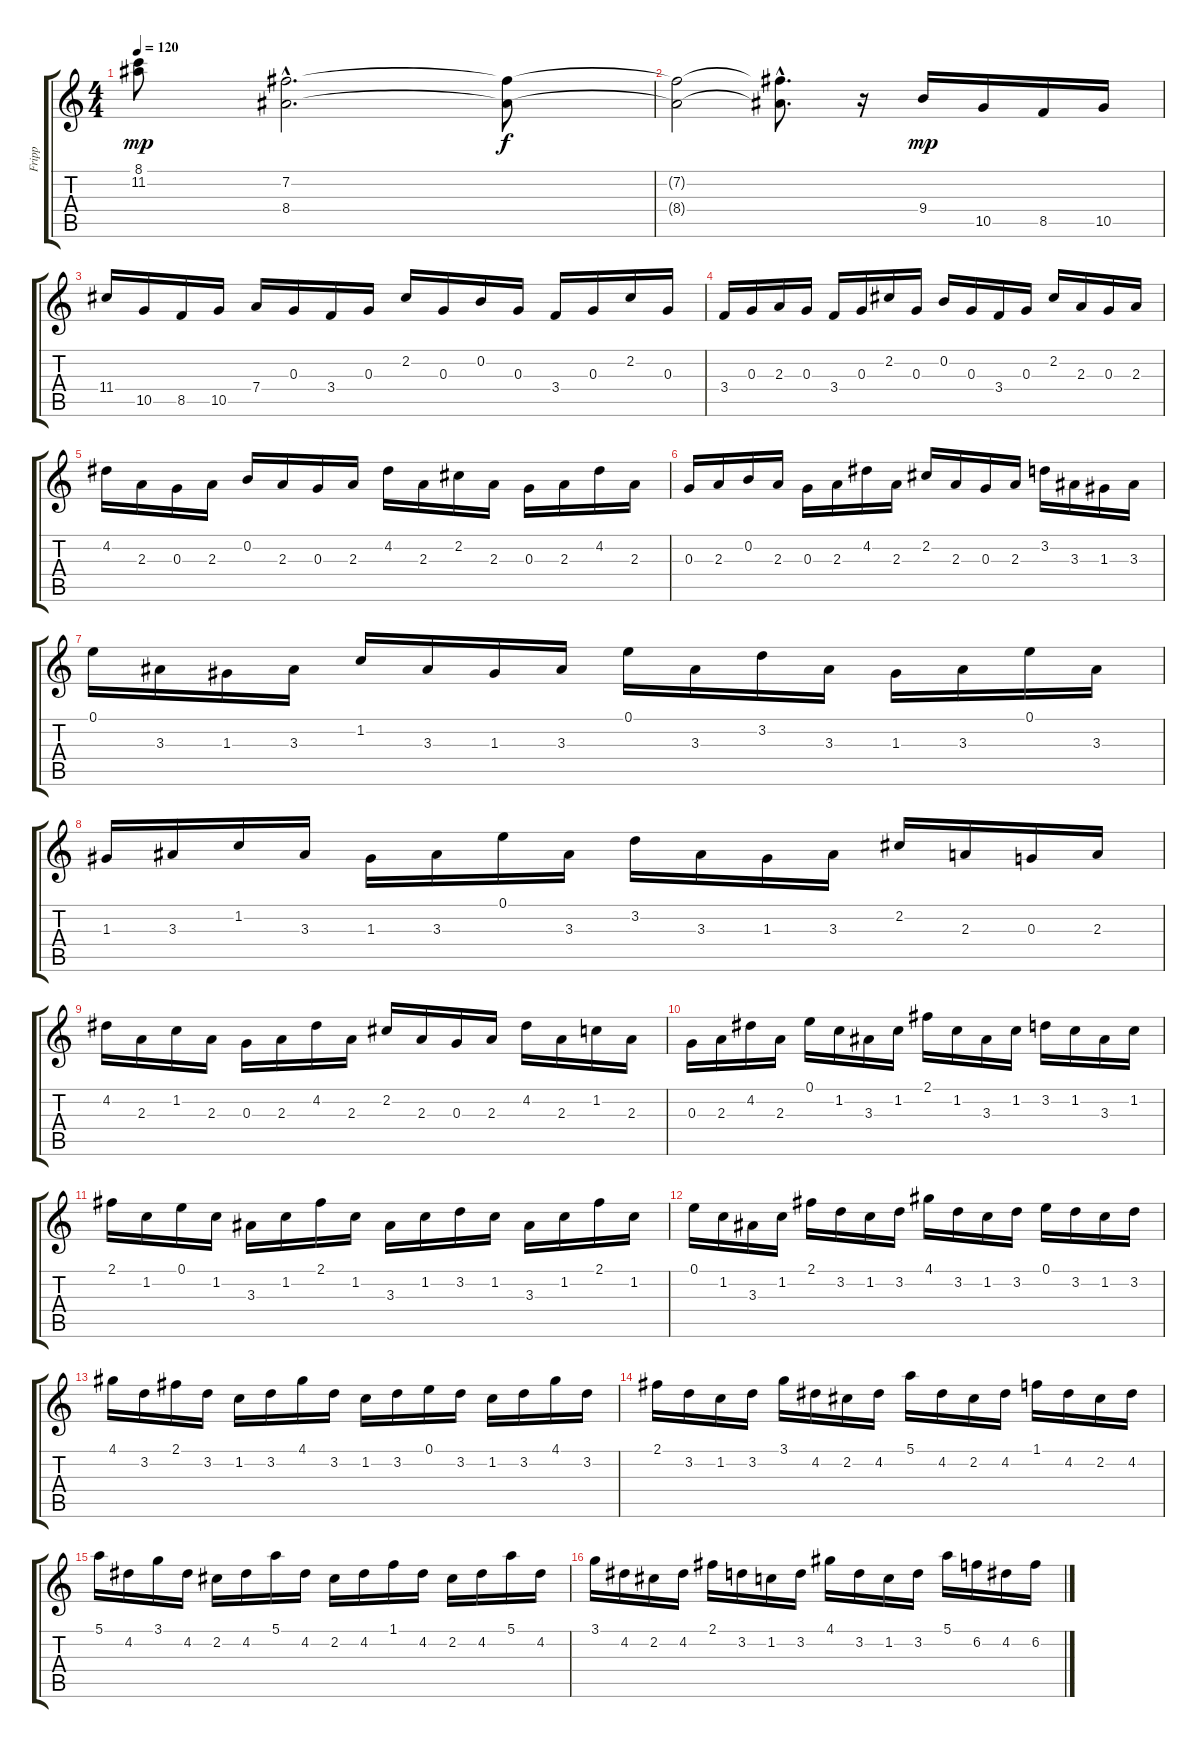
\track ("Fripp" "Fripp") {instrument acousticguitarnylon}
\staff {score tabs}
\tuning (E4 B3 G3 D3 A2 E2) {hide}
\ts (4 4)
\tempo 120
\clef g2
\ks c
(8.1 11.2).8{dy mp} (7.2{hac} 8.4{hac}).2{d} (7.2{t} 8.4{t}).8{dy f} |
(7.2{t} 8.4{t}).2 (7.2{hac t} 8.4{hac t}).8{d} r.16 9.4.16{dy mp} 10.5.16 8.5.16 10.5.16 |
11.4.16 10.5.16 8.5.16 10.5.16 7.4.16 0.3.16 3.4.16 0.3.16 2.2.16 0.3.16 0.2.16 0.3.16 3.4.16 0.3.16 2.2.16 0.3.16 |
3.4.16 0.3.16 2.3.16 0.3.16 3.4.16 0.3.16 2.2.16 0.3.16 0.2.16 0.3.16 3.4.16 0.3.16 2.2.16 2.3.16 0.3.16 2.3.16 |
4.2.16 2.3.16 0.3.16 2.3.16 0.2.16 2.3.16 0.3.16 2.3.16 4.2.16 2.3.16 2.2.16 2.3.16 0.3.16 2.3.16 4.2.16 2.3.16 |
0.3.16 2.3.16 0.2.16 2.3.16 0.3.16 2.3.16 4.2.16 2.3.16 2.2.16 2.3.16 0.3.16 2.3.16 3.2.16 3.3.16 1.3.16 3.3.16 |
0.1.16 3.3.16 1.3.16 3.3.16 1.2.16 3.3.16 1.3.16 3.3.16 0.1.16 3.3.16 3.2.16 3.3.16 1.3.16 3.3.16 0.1.16 3.3.16 |
1.3.16 3.3.16 1.2.16 3.3.16 1.3.16 3.3.16 0.1.16 3.3.16 3.2.16 3.3.16 1.3.16 3.3.16 2.2.16 2.3.16 0.3.16 2.3.16 |
4.2.16 2.3.16 1.2.16 2.3.16 0.3.16 2.3.16 4.2.16 2.3.16 2.2.16 2.3.16 0.3.16 2.3.16 4.2.16 2.3.16 1.2.16 2.3.16 |
0.3.16 2.3.16 4.2.16 2.3.16 0.1.16 1.2.16 3.3.16 1.2.16 2.1.16 1.2.16 3.3.16 1.2.16 3.2.16 1.2.16 3.3.16 1.2.16 |
2.1.16 1.2.16 0.1.16 1.2.16 3.3.16 1.2.16 2.1.16 1.2.16 3.3.16 1.2.16 3.2.16 1.2.16 3.3.16 1.2.16 2.1.16 1.2.16 |
0.1.16 1.2.16 3.3.16 1.2.16 2.1.16 3.2.16 1.2.16 3.2.16 4.1.16 3.2.16 1.2.16 3.2.16 0.1.16 3.2.16 1.2.16 3.2.16 |
4.1.16 3.2.16 2.1.16 3.2.16 1.2.16 3.2.16 4.1.16 3.2.16 1.2.16 3.2.16 0.1.16 3.2.16 1.2.16 3.2.16 4.1.16 3.2.16 |
2.1.16 3.2.16 1.2.16 3.2.16 3.1.16 4.2.16 2.2.16 4.2.16 5.1.16 4.2.16 2.2.16 4.2.16 1.1.16 4.2.16 2.2.16 4.2.16 |
5.1.16 4.2.16 3.1.16 4.2.16 2.2.16 4.2.16 5.1.16 4.2.16 2.2.16 4.2.16 1.1.16 4.2.16 2.2.16 4.2.16 5.1.16 4.2.16 |
3.1.16 4.2.16 2.2.16 4.2.16 2.1.16 3.2.16 1.2.16 3.2.16 4.1.16 3.2.16 1.2.16 3.2.16 5.1.16 6.2.16 4.2.16 6.2.16
